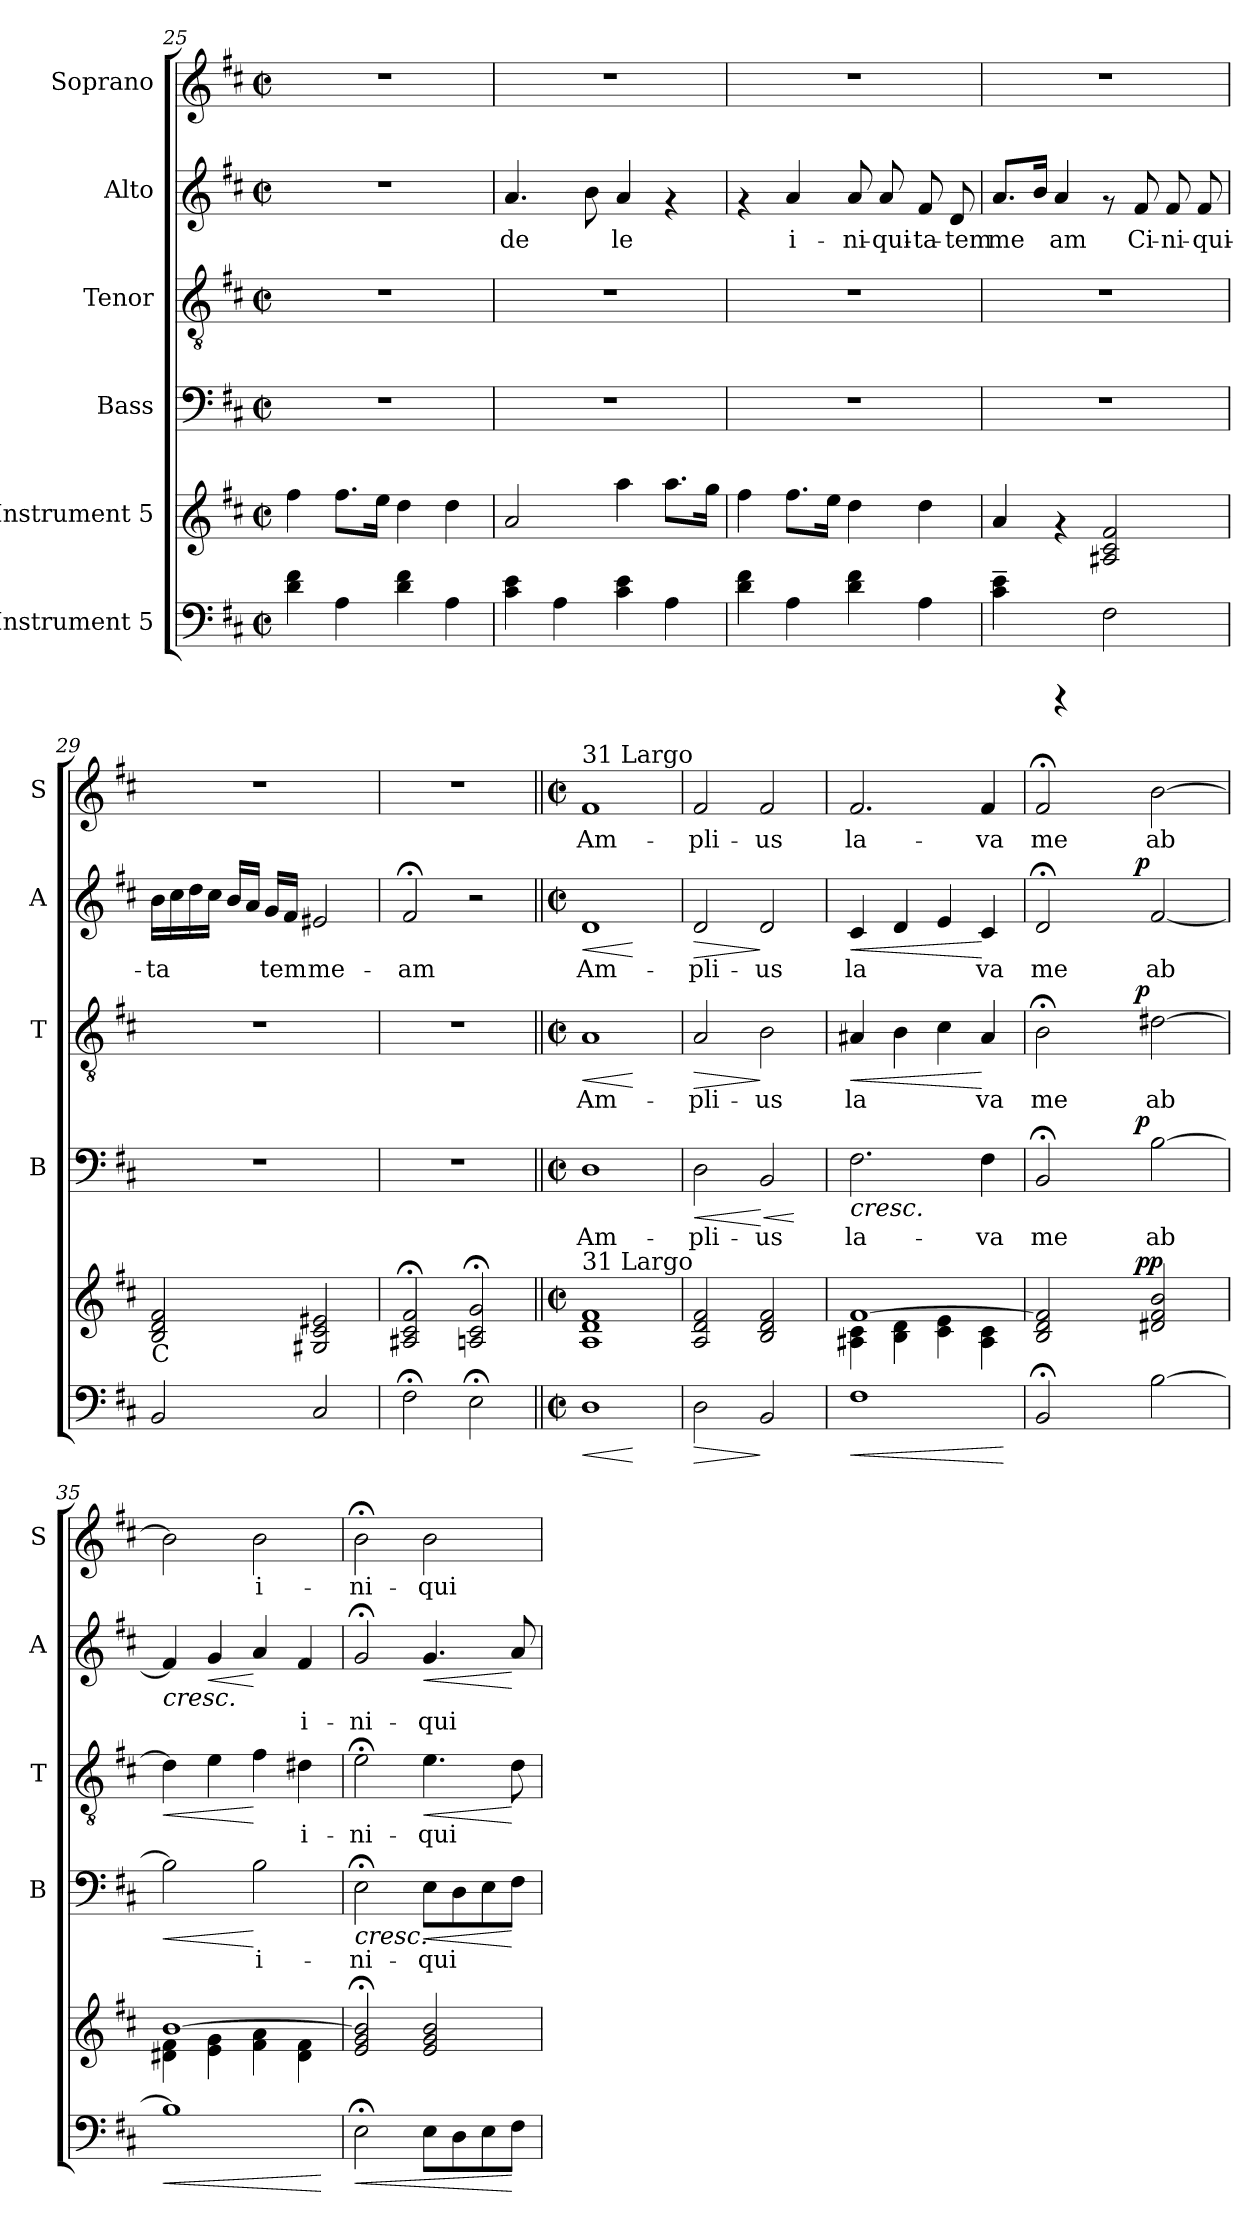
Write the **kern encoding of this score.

**kern	**dynam	**kern	**dynam	**kern	**text	**dynam	**kern	**text	**dynam	**kern	**text	**dynam	**kern	**text
*part6	*part6	*part5	*part5	*part4	*part4	*part4	*part3	*part3	*part3	*part2	*part2	*part2	*part1	*part1
*staff6	*staff6	*staff5	*staff5	*staff4	*staff4	*staff4	*staff3	*staff3	*staff3	*staff2	*staff2	*staff2	*staff1	*staff1
*I"Instrument 5	*	*I"Instrument 5	*	*I"Bass	*	*	*I"Tenor	*	*	*I"Alto	*	*	*I"Soprano	*
*	*	*	*	*I'B	*	*	*I'T	*	*	*I'A	*	*	*I'S	*
*clefF4	*	*clefG2	*	*clefF4	*	*	*clefGv2	*	*	*clefG2	*	*	*clefG2	*
*k[f#c#]	*	*k[f#c#]	*	*k[f#c#]	*	*	*k[f#c#]	*	*	*k[f#c#]	*	*	*k[f#c#]	*
*D:	*	*D:	*	*D:	*	*	*D:	*	*	*D:	*	*	*D:	*
*M2/2	*	*M2/2	*	*M2/2	*	*	*M2/2	*	*	*M2/2	*	*	*M2/2	*
*met(c|)	*	*met(c|)	*	*met(c|)	*	*	*met(c|)	*	*	*met(c|)	*	*	*met(c|)	*
=25	=25	=25	=25	=25	=25	=25	=25	=25	=25	=25	=25	=25	=25	=25
4d\ 4f#\	.	4ff#\	.	1r	.	.	1r	.	.	1r	.	.	1r	.
4A\	.	8.ff#\L	.	.	.	.	.	.	.	.	.	.	.	.
.	.	16ee\J	.	.	.	.	.	.	.	.	.	.	.	.
4d\ 4f#\	.	4dd\	.	.	.	.	.	.	.	.	.	.	.	.
4A\	.	4dd\	.	.	.	.	.	.	.	.	.	.	.	.
=26	=26	=26	=26	=26	=26	=26	=26	=26	=26	=26	=26	=26	=26	=26
!	!	!	!	!	!	!	!	!	!	!	!LO:LY:b:cj	!	!	!
4e\ 4c#\	.	2a/	.	1r	.	.	1r	.	.	4.a/	de-	.	1r	.
4A\	.	.	.	.	.	.	.	.	.	.	.	.	.	.
!	!	!	!	!	!	!	!	!	!	!	!LO:LY:b:cj	!	!	!
.	.	.	.	.	.	.	.	.	.	8b\	--	.	.	.
!	!	!	!	!	!	!	!	!	!	!	!LO:LY:b:cj	!	!	!
4e\ 4c#\	.	4aa\	.	.	.	.	.	.	.	4a/	-le	.	.	.
4A\	.	8.aa\L	.	.	.	.	.	.	.	4rf	.	.	.	.
.	.	16gg\J	.	.	.	.	.	.	.	.	.	.	.	.
!!LO:LB:g=z
=27	=27	=27	=27	=27	=27	=27	=27	=27	=27	=27	=27	=27	=27	=27
4d\ 4f#\	.	4ff#\	.	1r	.	.	1r	.	.	4rf	.	.	1r	.
!	!	!	!	!	!	!	!	!	!	!	!LO:LY:b:cj	!	!	!
4A\	.	8.ff#\L	.	.	.	.	.	.	.	4a/	i-	.	.	.
.	.	16ee\J	.	.	.	.	.	.	.	.	.	.	.	.
!	!	!	!	!	!	!	!	!	!	!	!LO:LY:b:cj	!	!	!
4f#\ 4d\	.	4dd\	.	.	.	.	.	.	.	8a/	-ni-	.	.	.
!	!	!	!	!	!	!	!	!	!	!	!LO:LY:b:cj	!	!	!
.	.	.	.	.	.	.	.	.	.	8a/	-qui-	.	.	.
!	!	!	!	!	!	!	!	!	!	!	!LO:LY:b:cj	!	!	!
4A\	.	4dd\	.	.	.	.	.	.	.	8f#/	-ta-	.	.	.
!	!	!	!	!	!	!	!	!	!	!	!LO:LY:b:cj	!	!	!
.	.	.	.	.	.	.	.	.	.	8d/	-tem	.	.	.
=28	=28	=28	=28	=28	=28	=28	=28	=28	=28	=28	=28	=28	=28	=28
!	!	!	!	!	!	!	!	!	!	!	!LO:LY:b:cj	!	!	!
4e\~> 4c#\~>	.	4a/	.	1r	.	.	1r	.	.	8.a/L	me-	.	1r	.
!	!	!	!	!	!	!	!	!	!	!	!LO:LY:b:cj	!	!	!
.	.	.	.	.	.	.	.	.	.	16b/J	--	.	.	.
!	!	!	!	!	!	!	!	!	!	!	!LO:LY:b:cj	!	!	!
4rCCC	.	4rf	.	.	.	.	.	.	.	4a/	-am	.	.	.
2F#\	.	2c#/ 2A#X/ 2f#/	.	.	.	.	.	.	.	8rf	.	.	.	.
!	!	!	!	!	!	!	!	!	!	!	!LO:LY:b:cj	!	!	!
.	.	.	.	.	.	.	.	.	.	8f#/	Ci-	.	.	.
!	!	!	!	!	!	!	!	!	!	!	!LO:LY:b:cj	!	!	!
.	.	.	.	.	.	.	.	.	.	8f#/	-ni-	.	.	.
!	!	!	!	!	!	!	!	!	!	!	!LO:LY:b:cj	!	!	!
.	.	.	.	.	.	.	.	.	.	8f#/	-qui-	.	.	.
=29	=29	=29	=29	=29	=29	=29	=29	=29	=29	=29	=29	=29	=29	=29
!	!	!LO:TX:b:t=C	!	!	!	!	!	!	!	!	!	!	!	!
!	!	!	!	!	!	!	!	!	!	!	!LO:LY:b:cj	!	!	!
2BB/	.	2d/ 2B/ 2f#/	.	1r	.	.	1r	.	.	16b\L	-ta-	.	1r	.
!	!	!	!	!	!	!	!	!	!	!	!LO:LY:b:cj	!	!	!
.	.	.	.	.	.	.	.	.	.	16cc#\	--	.	.	.
!	!	!	!	!	!	!	!	!	!	!	!LO:LY:b:cj	!	!	!
.	.	.	.	.	.	.	.	.	.	16dd\	--	.	.	.
!	!	!	!	!	!	!	!	!	!	!	!LO:LY:b:cj	!	!	!
.	.	.	.	.	.	.	.	.	.	16cc#\J	--	.	.	.
!	!	!	!	!	!	!	!	!	!	!	!LO:LY:b:cj	!	!	!
.	.	.	.	.	.	.	.	.	.	16b/L	--	.	.	.
!	!	!	!	!	!	!	!	!	!	!	!LO:LY:b:cj	!	!	!
.	.	.	.	.	.	.	.	.	.	16a/J	--	.	.	.
!	!	!	!	!	!	!	!	!	!	!	!LO:LY:b:cj	!	!	!
.	.	.	.	.	.	.	.	.	.	16g/L	-tem	.	.	.
!	!	!	!	!	!	!	!	!	!	!	!LO:LY:b:cj	!	!	!
.	.	.	.	.	.	.	.	.	.	16f#/J	.	.	.	.
!	!	!	!	!	!	!	!	!	!	!	!LO:LY:b:cj	!	!	!
2C#/	.	2c#/ 2G#X/ 2e#X/	.	.	.	.	.	.	.	2e#X/	me-	.	.	.
=30	=30	=30	=30	=30	=30	=30	=30	=30	=30	=30	=30	=30	=30	=30
!	!	!	!	!	!	!	!	!	!	!	!LO:LY:b:cj	!	!	!
2F#;<\	.	2c#/;< 2A#X/;< 2f#/;<	.	1r	.	.	1r	.	.	2f#;</	-am	.	1r	.
2E;<\	.	2c#/;< 2An/;< 2g/;<	.	.	.	.	.	.	.	2r	.	.	.	.
!!LO:PB:g=z
=31||	=31||	=31||	=31||	=31||	=31||	=31||	=31||	=31||	=31||	=31||	=31||	=31||	=31||	=31||
*M2/2	*	*M2/2	*	*M2/2	*	*	*M2/2	*	*	*M2/2	*	*	*M2/2	*
*met(c|)	*	*met(c|)	*	*met(c|)	*	*	*met(c|)	*	*	*met(c|)	*	*	*met(c|)	*
!	!	!	!	!	!	!	!	!	!	!	!	!	!LO:TX:a:t=31 Largo	!
!	!	!LO:TX:a:t=31 Largo	!	!	!	!	!	!	!	!	!	!	!	!
!	!LO:HP:b	!	!	!	!LO:LY:b:cj	!	!	!LO:LY:b:cj	!LO:HP:b	!	!LO:LY:b:cj	!LO:HP:b	!	!LO:LY:b:cj
1D	<	1f# 1d 1A	.	1D	Am-	.	1A	Am-	<	1d	Am-	<	1f#	Am-
.	[	.	.	.	.	.	.	.	[	.	.	[	.	.
=32	=32	=32	=32	=32	=32	=32	=32	=32	=32	=32	=32	=32	=32	=32
!	!LO:HP:b	!	!	!	!LO:LY:b:cj	!LO:HP:b	!	!	!	!	!	!	!	!
!	!	!	!	!	!	!LO:HP:n=1:b	!	!	!	!	!	!	!	!
!	!	!	!	!	!	!LO:HP:n=1:b	!	!LO:LY:b:cj	!LO:HP:b	!	!LO:LY:b:cj	!LO:HP:b	!	!LO:LY:b:cj
2D\	>	2d/ 2A/ 2f#/	.	2D\	-pli-	< > >	2A/	-pli-	>	2d/	-pli-	>	2f#/	-pli-
!	!	!	!	!	!LO:LY:b:cj	!LO:HP:n=1:b	!	!LO:LY:b:cj	!	!	!LO:LY:b:cj	!	!	!LO:LY:b:cj
2BB/	]	2d/ 2B/ 2f#/	.	2BB/	-us	[ <	2B\	-us	]	2d/	-us	]	2f#/	-us
.	.	.	.	.	.	[	.	.	.	.	.	.	.	.
=33	=33	=33	=33	=33	=33	=33	=33	=33	=33	=33	=33	=33	=33	=33
!	!LO:HP:b	!	!	!	!LO:LY:b:cj	!LO:HP:b	!	!	!	!	!	!	!	!
*	*	*^	*	*	*	*	*	*	*	*	*	*	*	*
!	!	!	!	!	!	!	!LO:HP:n=1:b	!	!LO:LY:b:cj	!LO:HP:b	!	!LO:LY:b:cj	!LO:HP:b	!	!LO:LY:b:cj
1F#	<	[>1f#	4A#X\ 4c#\	.	2.F#\	la-	< <	4A#X/	la-	<	4c#/	la-	<	2.f#/	la-
!	!	!	!	!	!	!	!	!	!LO:LY:b:cj	!	!	!LO:LY:b:cj	!	!	!
.	.	.	4B\ 4d\	.	.	.	.	4B\	--	.	4d/	--	.	.	.
!	!	!	!	!	!	!	!	!	!LO:LY:b:cj	!	!	!LO:LY:b:cj	!	!	!
.	.	.	4c#\ 4e\	.	.	.	.	4c#\	--	.	4e/	--	.	.	.
!	!	!	!	!	!	!LO:LY:b:cj	!	!	!LO:LY:b:cj	!	!	!LO:LY:b:cj	!	!	!LO:LY:b:cj
.	.	.	4c#\ 4A#\	.	4F#\	-va	]	4A#/	-va	[	4c#/	-va	[	4f#/	-va
*	*	*v	*v	*	*	*	*	*	*	*	*	*	*	*	*
.	[	.	.	.	.	]	.	.	.	.	.	.	.	.
=34	=34	=34	=34	=34	=34	=34	=34	=34	=34	=34	=34	=34	=34	=34
!	!	!	!	!	!LO:LY:b:cj	!	!	!LO:LY:b:cj	!	!	!LO:LY:b:cj	!	!	!LO:LY:b:cj
*	*	*^	*	*^	*	*	*^	*	*	*^	*	*	*	*
2BB;</	.	2f#/] 2B/ 2d/	4ryy	.	2BB;</	4ryy	me	.	2B;<\	4ryy	me	.	2d;</	4ryy	me	.	2f#;</	me
.	.	.	8ryy	.	.	8ryy	.	.	.	8ryy	.	.	.	8ryy	.	.	.	.
.	.	.	16ryy	.	.	16ryy	.	.	.	16ryy	.	.	.	16ryy	.	.	.	.
.	.	.	64ryy	.	.	64ryy	.	.	.	64ryy	.	.	.	64ryy	.	.	.	.
!	!	!	!	!LO:DY:a	!	!	!	!	!	!	!	!	!	!	!	!	!	!
!	!	!	!	!LO:DY:n=1:b	!	!	!	!LO:DY:a	!	!	!	!LO:DY:a	!	!	!	!LO:DY:a	!	!
.	.	.	2ryy	p p	.	2ryy	.	p	.	2ryy	.	p	.	2ryy	.	p	.	.
!	!	!	!	!	!	!	!LO:LY:b:cj	!	!	!	!LO:LY:b:cj	!	!	!	!LO:LY:b:cj	!	!	!LO:LY:b:cj
[>2B\	.	2f#/ 2d#X/ 2b/	.	.	[>2B\	.	ab	[	[>2d#X\	.	ab	.	[<2f#/	.	ab	.	[>2b\	ab
.	.	.	32.ryy	.	.	32.ryy	.	.	.	32.ryy	.	.	.	32.ryy	.	.	.	.
.	.	.	.	.	.	.	.	[	.	.	.	.	.	.	.	.	.	.
=35	=35	=35	=35	=35	=35	=35	=35	=35	=35	=35	=35	=35	=35	=35	=35	=35	=35	=35
!	!LO:HP:b	!	!	!	!	!	!LO:LY:b:cj	!LO:HP:b	!	!	!LO:LY:b:cj	!LO:HP:b	!	!	!LO:LY:b:cj	!LO:HP:b	!	!LO:LY:b:cj
*	*	*	*	*	*v	*v	*	*	*	*	*	*	*v	*v	*	*	*	*
*	*	*	*	*	*	*	*	*v	*v	*	*	*	*	*	*	*
1B]	<	[>1b	4d#X\ 4f#\	.	2B\]	.	<	4d#\]	.	<	4f#/]	.	<	2b\]	.
!	!	!	!	!	!	!	!	!	!LO:LY:b:cj	!	!	!LO:LY:b:cj	!LO:HP:b	!	!
.	.	.	4e\ 4g\	.	.	.	.	4e\	.	.	4g/	.	<	.	.
!	!	!	!	!	!	!LO:LY:b:cj	!	!	!LO:LY:b:cj	!	!	!LO:LY:b:cj	!	!	!LO:LY:b:cj
.	.	.	4f#\ 4a\	.	2B\	i-	[	4f#\	.	[	4a/	.	[ [	2b\	i-
!	!	!	!	!	!	!	!	!	!LO:LY:b:cj	!	!	!LO:LY:b:cj	!	!	!
.	.	.	4f#\ 4d#\	.	.	.	.	4d#X\	i-	.	4f#/	i-	.	.	.
*	*	*v	*v	*	*	*	*	*	*	*	*	*	*	*	*
.	[	.	.	.	.	.	.	.	.	.	.	.	.	.
=36	=36	=36	=36	=36	=36	=36	=36	=36	=36	=36	=36	=36	=36	=36
!	!LO:HP:b	!	!	!	!LO:LY:b:cj	!LO:HP:b	!	!LO:LY:b:cj	!	!	!LO:LY:b:cj	!	!	!LO:LY:b:cj
2E;<\	<	2b/];< 2g/;< 2e/;<	.	2E;<\	-ni-	<	2e;<\	-ni-	.	2g;</	-ni-	.	2b;<\	-ni-
!	!	!	!	!	!LO:LY:b:cj	!LO:HP:b	!	!LO:LY:b:cj	!LO:HP:b	!	!LO:LY:b:cj	!LO:HP:b	!	!LO:LY:b:cj
8E\L	.	2b/ 2e/ 2g/	.	8E\L	-qui-	<	4.e\	-qui-	<	4.g/	-qui-	<	2b\	-qui-
!	!	!	!	!	!LO:LY:b:cj	!	!	!	!	!	!	!	!	!
8D\	.	.	.	8D\	--	.	.	.	.	.	.	.	.	.
!	!	!	!	!	!LO:LY:b:cj	!	!	!	!	!	!	!	!	!
8E\	.	.	.	8E\	--	.	.	.	.	.	.	.	.	.
!	!	!	!	!	!LO:LY:b:cj	!	!	!LO:LY:b:cj	!	!	!LO:LY:b:cj	!	!	!
8F#\J	[	.	.	8F#\J	--	[ [	8d\	--	[	8a/	--	[	.	.
=	=	=	=	=	=	=	=	=	=	=	=	=	=	=
*-	*-	*-	*-	*-	*-	*-	*-	*-	*-	*-	*-	*-	*-	*-
